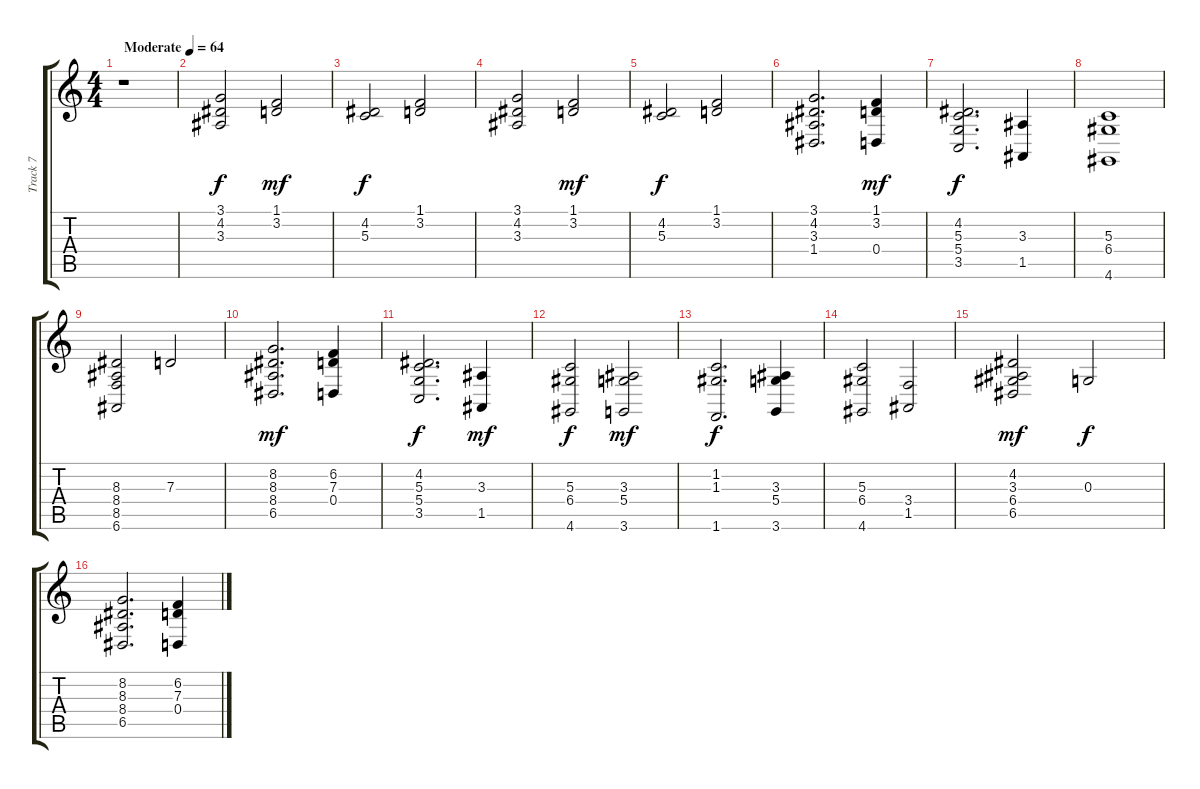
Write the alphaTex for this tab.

\track ("Track 7" "Track 7") {instrument pad2warm}
\staff {score tabs}
\tuning (E4 B3 G3 D3 A2 E2) {hide}
\ts (4 4)
\tempo (64 "Moderate")
\clef g2
\ks c
r.1{dy f instrument pad2warm} |
(3.1 4.2 3.3).2 (1.1 3.2).2{dy mf} |
(4.2 5.3).2{dy f} (1.1 3.2).2 |
(3.1 4.2 3.3).2 (1.1 3.2).2{dy mf} |
(4.2 5.3).2{dy f} (1.1 3.2).2 |
(3.1 4.2 3.3 1.4).2{d} (1.1 3.2 0.4).4{dy mf} |
(4.2 5.3 5.4 3.5).2{d dy f} (3.3 1.5).4 |
(5.3 6.4 4.6).1 |
(8.3 8.4 8.5 6.6).2 7.3.2 |
(8.2 8.3 8.4 6.5).2{d dy mf} (6.2 7.3 0.4).4 |
(4.2 5.3 5.4 3.5).2{d dy f} (3.3 1.5).4{dy mf} |
(5.3 6.4 4.6).2{dy f} (3.3 5.4 3.6).2{dy mf} |
(1.2 1.3 1.6).2{d dy f} (3.3 5.4 3.6).4 |
(5.3 6.4 4.6).2 (3.4 1.5).2 |
(4.2 3.3 6.4 6.5).2{dy mf} 0.3.2{dy f} |
(8.2 8.3 8.4 6.5).2{d} (6.2 7.3 0.4).4
